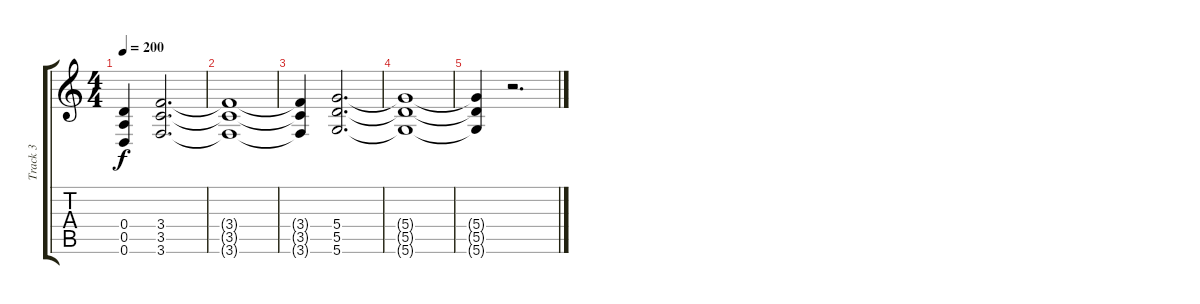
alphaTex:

\track ("Track 3" "Track 3") {instrument distortionguitar}
\staff {score tabs}
\tuning (E4 B3 G3 D3 A2 D2) {hide}
\ts (4 4)
\tempo 200
\clef g2
\ks c
(0.4{t} 0.5{t} 0.6{t}).4{dy f} (3.4 3.5 3.6).2{d} |
(3.4{t} 3.5{t} 3.6{t}).1 |
(3.4{t} 3.5{t} 3.6{t}).4 (5.4 5.5 5.6).2{d} |
(5.4{t} 5.5{t} 5.6{t}).1 |
(5.4{t} 5.5{t} 5.6{t}).4 r.2{d}
